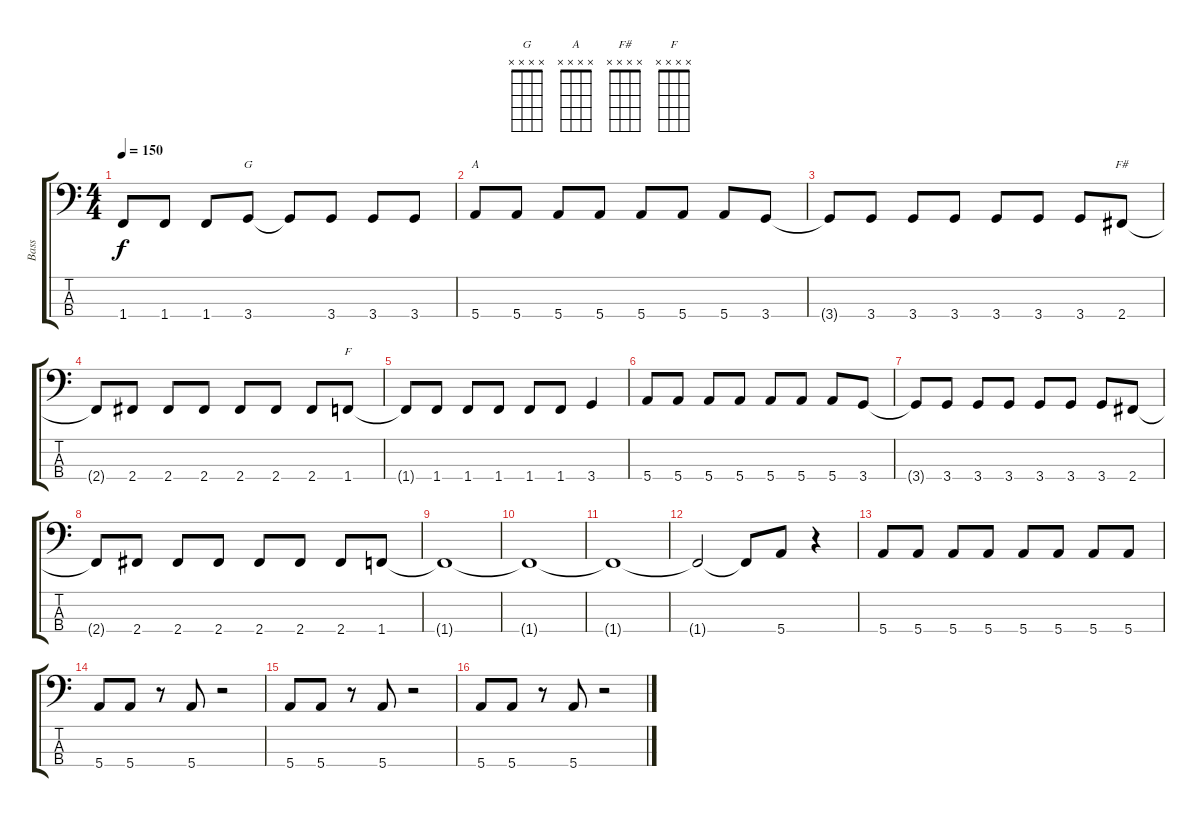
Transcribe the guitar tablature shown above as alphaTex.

\track ("Bass" "Bass") {instrument electricbassfinger}
\staff {score tabs}
\tuning (G2 D2 A1 E1) {hide}
\chord ("G" x x x x) {firstfret 0}
\chord ("A" x x x x) {firstfret 0}
\chord ("F#" x x x x) {firstfret 0}
\chord ("F" x x x x) {firstfret 0}
\ts (4 4)
\tempo 150
\clef f4
\ks c
1.4{t}.8{dy f} 1.4.8 1.4.8 3.4.8{ch "G"} 3.4{t}.8 3.4.8 3.4.8 3.4.8 |
5.4.8{ch "A"} 5.4.8 5.4.8 5.4.8 5.4.8 5.4.8 5.4.8 3.4.8 |
3.4{t}.8 3.4.8 3.4.8 3.4.8 3.4.8 3.4.8 3.4.8 2.4.8{ch "F#"} |
2.4{t}.8 2.4.8 2.4.8 2.4.8 2.4.8 2.4.8 2.4.8 1.4.8{ch "F"} |
1.4{t}.8 1.4.8 1.4.8 1.4.8 1.4.8 1.4.8 3.4.4 |
5.4.8 5.4.8 5.4.8 5.4.8 5.4.8 5.4.8 5.4.8 3.4.8 |
3.4{t}.8 3.4.8 3.4.8 3.4.8 3.4.8 3.4.8 3.4.8 2.4.8 |
2.4{t}.8 2.4.8 2.4.8 2.4.8 2.4.8 2.4.8 2.4.8 1.4.8 |
1.4{t}.1 |
1.4{t}.1 |
1.4{t}.1 |
1.4{t}.2 1.4{t}.8 5.4.8 r.4 |
5.4.8 5.4.8 5.4.8 5.4.8 5.4.8 5.4.8 5.4.8 5.4.8 |
5.4.8 5.4.8 r.8 5.4.8 r.2 |
5.4.8 5.4.8 r.8 5.4.8 r.2 |
5.4.8 5.4.8 r.8 5.4.8 r.2
